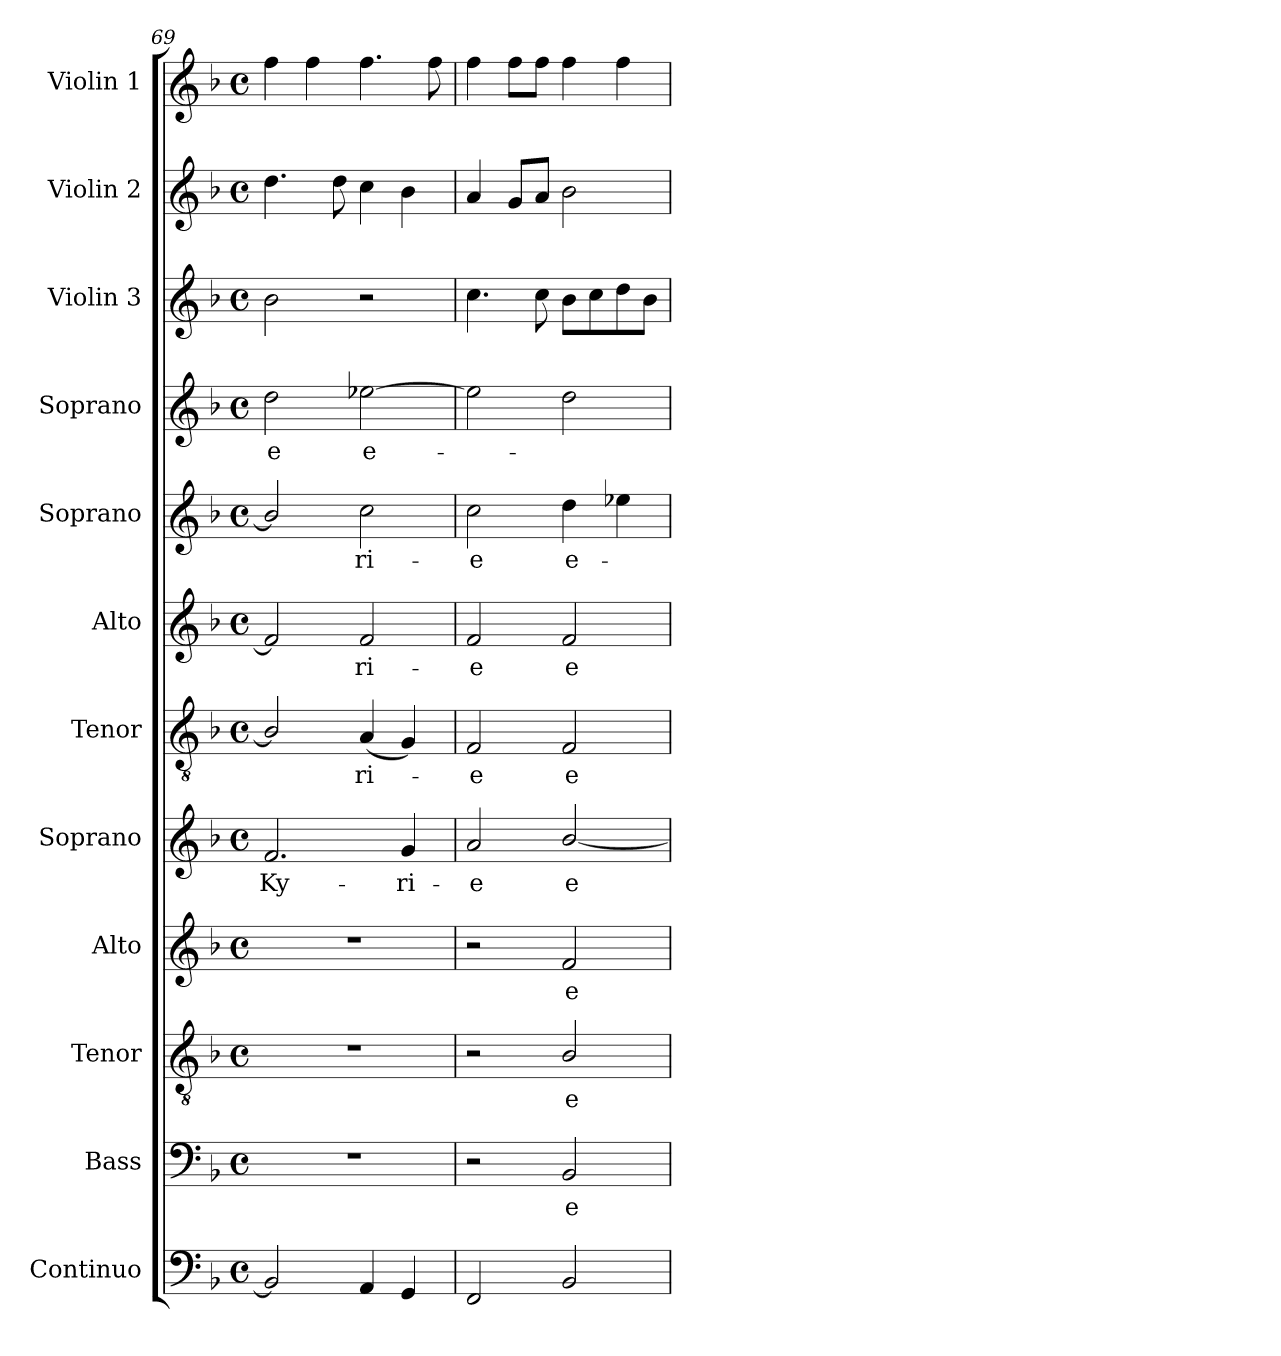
**kern	**kern	**text	**kern	**text	**kern	**text	**kern	**text	**kern	**text	**kern	**text	**kern	**text	**kern	**text	**kern	**kern	**kern
*part12	*part11	*part11	*part10	*part10	*part9	*part9	*part8	*part8	*part7	*part7	*part6	*part6	*part5	*part5	*part4	*part4	*part3	*part2	*part1
*staff12	*staff11	*staff11	*staff10	*staff10	*staff9	*staff9	*staff8	*staff8	*staff7	*staff7	*staff6	*staff6	*staff5	*staff5	*staff4	*staff4	*staff3	*staff2	*staff1
*I"Continuo	*I"Bass	*	*I"Tenor	*	*I"Alto	*	*I"Soprano	*	*I"Tenor	*	*I"Alto	*	*I"Soprano	*	*I"Soprano	*	*I"Violin 3	*I"Violin 2	*I"Violin 1
*I'Cont.	*I'B.	*	*I'T.	*	*I'A.	*	*I'S.	*	*I'T.	*	*I'A.	*	*I'S.	*	*I'S.	*	*I'Vln. 3	*I'Vln. 2	*I'Vln. 1
*clefF4	*clefF4	*	*clefGv2	*	*clefG2	*	*clefG2	*	*clefGv2	*	*clefG2	*	*clefG2	*	*clefG2	*	*clefG2	*clefG2	*clefG2
*	*	*	*ITrd7c12	*	*	*	*	*	*ITrd7c12	*	*	*	*	*	*	*	*	*	*
*k[b-]	*k[b-]	*	*k[b-]	*	*k[b-]	*	*k[b-]	*	*k[b-]	*	*k[b-]	*	*k[b-]	*	*k[b-]	*	*k[b-]	*k[b-]	*k[b-]
*F:	*F:	*	*F:	*	*F:	*	*F:	*	*F:	*	*F:	*	*F:	*	*F:	*	*F:	*F:	*F:
*M4/4	*M4/4	*	*M4/4	*	*M4/4	*	*M4/4	*	*M4/4	*	*M4/4	*	*M4/4	*	*M4/4	*	*M4/4	*M4/4	*M4/4
*met(c)	*met(c)	*	*met(c)	*	*met(c)	*	*met(c)	*	*met(c)	*	*met(c)	*	*met(c)	*	*met(c)	*	*met(c)	*met(c)	*met(c)
=69	=69	=69	=69	=69	=69	=69	=69	=69	=69	=69	=69	=69	=69	=69	=69	=69	=69	=69	=69
!	!	!	!	!	!	!	!	!LO:LY:b:color=#000000	!	!	!	!	!	!	!	!	!	!	!
!	!	!	!	!	!	!	!	!	!	!	!	!	!	!	!	!LO:LY:b:color=#000000	!	!	!
2BB-i/]	1r	.	1r	.	1r	.	2.fi/	Ky-	2BB-i/]	.	2fi/]	.	2b-i/]	.	2ddi\	-e	2b-i\	4.ddi\	4ffi\
.	.	.	.	.	.	.	.	.	.	.	.	.	.	.	.	.	.	.	4ffi\
.	.	.	.	.	.	.	.	.	.	.	.	.	.	.	.	.	.	8ddi\	.
!	!	!	!	!	!	!	!	!	!	!LO:LY:b:color=#000000	!	!	!	!	!	!	!	!	!
!	!	!	!	!	!	!	!	!	!	!	!	!LO:LY:b:color=#000000	!	!	!	!	!	!	!
!	!	!	!	!	!	!	!	!	!	!	!	!	!	!LO:LY:b:color=#000000	!	!	!	!	!
!	!	!	!	!	!	!	!	!	!	!	!	!	!	!	!	!LO:LY:b:color=#000000	!	!	!
4AAi/	.	.	.	.	.	.	.	.	(4AAi/	-ri-	2fi/	-ri-	2cci\	-ri-	[>2ee-Xi\	e-	2r	4cci\	4.ffi\
!	!	!	!	!	!	!	!	!LO:LY:b:color=#000000	!	!	!	!	!	!	!	!	!	!	!
4GGi/	.	.	.	.	.	.	4gi/	-ri-	4GGi/)	.	.	.	.	.	.	.	.	4b-i\	.
.	.	.	.	.	.	.	.	.	.	.	.	.	.	.	.	.	.	.	8ffi\
=70	=70	=70	=70	=70	=70	=70	=70	=70	=70	=70	=70	=70	=70	=70	=70	=70	=70	=70	=70
!	!	!	!	!	!	!	!	!LO:LY:b:color=#000000	!	!	!	!	!	!	!	!	!	!	!
!	!	!	!	!	!	!	!	!	!	!LO:LY:b:color=#000000	!	!	!	!	!	!	!	!	!
!	!	!	!	!	!	!	!	!	!	!	!	!LO:LY:b:color=#000000	!	!	!	!	!	!	!
!	!	!	!	!	!	!	!	!	!	!	!	!	!	!LO:LY:b:color=#000000	!	!	!	!	!
2FFi/	2r	.	2r	.	2r	.	2ai/	-e	2FFi/	-e	2fi/	-e	2cci\	-e	2ee-i\]	.	4.cci\	4ai/	4ffi\
.	.	.	.	.	.	.	.	.	.	.	.	.	.	.	.	.	.	8gi/L	8ffi\L
.	.	.	.	.	.	.	.	.	.	.	.	.	.	.	.	.	8cci\	8ai/J	8ffi\J
!	!	!LO:LY:b:color=#000000	!	!	!	!	!	!	!	!	!	!	!	!	!	!	!	!	!
!	!	!	!	!LO:LY:b:color=#000000	!	!	!	!	!	!	!	!	!	!	!	!	!	!	!
!	!	!	!	!	!	!LO:LY:b:color=#000000	!	!	!	!	!	!	!	!	!	!	!	!	!
!	!	!	!	!	!	!	!	!LO:LY:b:color=#000000	!	!	!	!	!	!	!	!	!	!	!
!	!	!	!	!	!	!	!	!	!	!LO:LY:b:color=#000000	!	!	!	!	!	!	!	!	!
!	!	!	!	!	!	!	!	!	!	!	!	!LO:LY:b:color=#000000	!	!	!	!	!	!	!
!	!	!	!	!	!	!	!	!	!	!	!	!	!	!LO:LY:b:color=#000000	!	!	!	!	!
2BB-i/	2BB-i/	e-	2BB-i/	e-	2fi/	e-	[<2b-i/	e-	2FFi/	e-	2fi/	e-	4ddi\	e-	2ddi\	.	8b-i\L	2b-i\	4ffi\
.	.	.	.	.	.	.	.	.	.	.	.	.	.	.	.	.	8cci\	.	.
.	.	.	.	.	.	.	.	.	.	.	.	.	4ee-i\	.	.	.	8ddi\	.	4ffi\
.	.	.	.	.	.	.	.	.	.	.	.	.	.	.	.	.	8b-i\J	.	.
=	=	=	=	=	=	=	=	=	=	=	=	=	=	=	=	=	=	=	=
*-	*-	*-	*-	*-	*-	*-	*-	*-	*-	*-	*-	*-	*-	*-	*-	*-	*-	*-	*-
